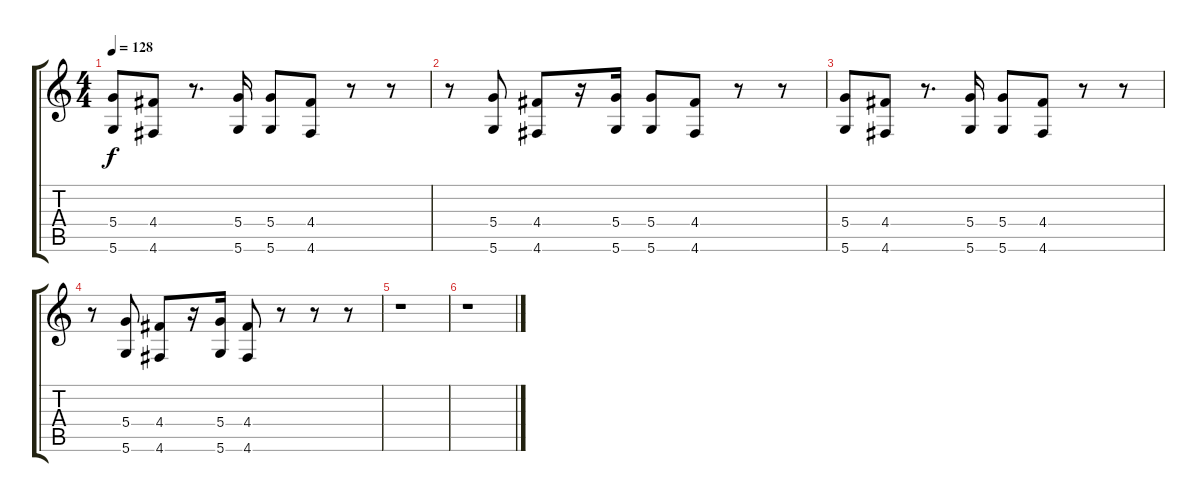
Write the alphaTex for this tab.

\track "" {instrument overdrivenguitar}
\staff {score tabs}
\tuning (E4 B3 G3 D3 A2 D2) {hide}
\ts (4 4)
\tempo 128
\clef g2
\ks c
(5.4 5.6).8{dy f} (4.4 4.6).8 r.8{d} (5.4 5.6).16 (5.4 5.6).8 (4.4 4.6).8 r.8 r.8 |
r.8 (5.4 5.6).8 (4.4 4.6).8 r.16 (5.4 5.6).16 (5.4 5.6).8 (4.4 4.6).8 r.8 r.8 |
(5.4 5.6).8 (4.4 4.6).8 r.8{d} (5.4 5.6).16 (5.4 5.6).8 (4.4 4.6).8 r.8 r.8 |
r.8 (5.4 5.6).8 (4.4 4.6).8 r.16 (5.4 5.6).16 (4.4 4.6).8 r.8 r.8 r.8 |
r.1 |
r.1
